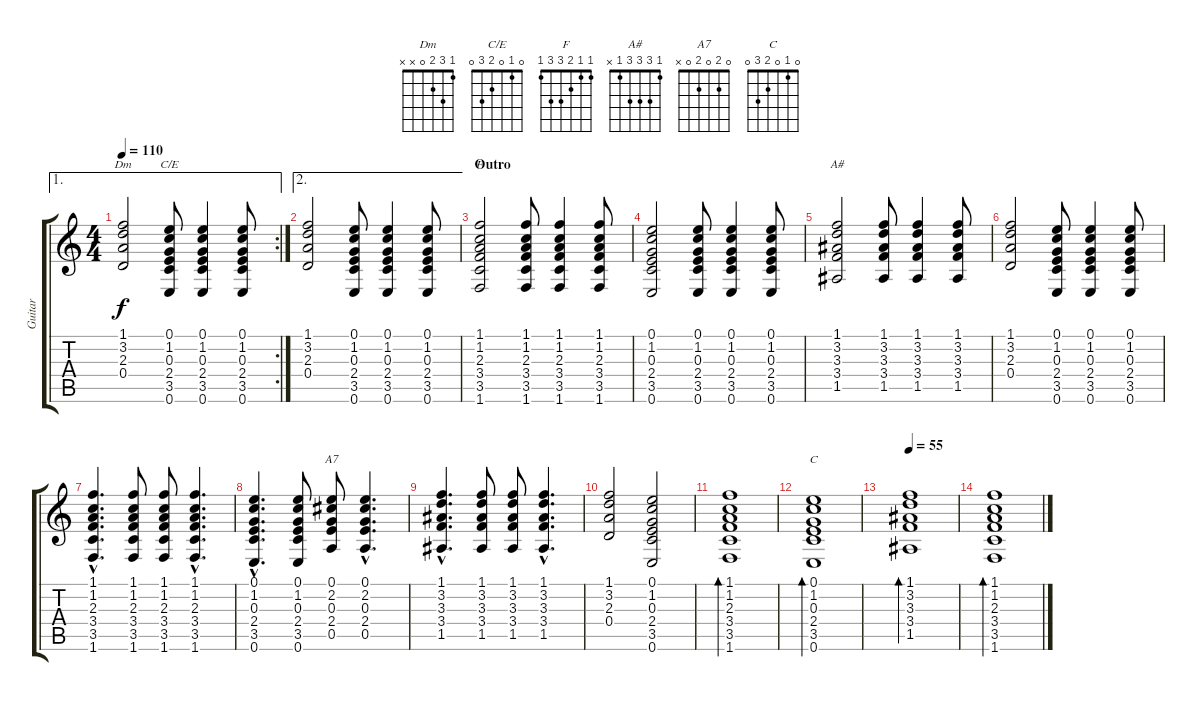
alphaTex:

\track ("Guitar" "Guitar") {instrument acousticguitarsteel}
\staff {score tabs}
\tuning (E4 B3 G3 D3 A2 E2) {hide}
\chord ("Dm" 1 3 2 0 x x)
\chord ("C/E" 0 1 0 2 3 0)
\chord ("F" 1 1 2 3 3 1)
\chord ("A#" 1 3 3 3 1 x)
\chord ("A7" 0 2 0 2 0 x)
\chord ("C" 0 1 0 2 3 0)
\ae 1
\rc 2
\ts (4 4)
\tempo 110
\clef g2
\ks c
(1.1 3.2 2.3 0.4).2{ch "Dm" dy f} (0.1 1.2 0.3 2.4 3.5 0.6).8{ch "C/E"} (0.1 1.2 0.3 2.4 3.5 0.6).4 (0.1 1.2 0.3 2.4 3.5 0.6).8 |
\ae 2
(1.1 3.2 2.3 0.4).2 (0.1 1.2 0.3 2.4 3.5 0.6).8 (0.1 1.2 0.3 2.4 3.5 0.6).4 (0.1 1.2 0.3 2.4 3.5 0.6).8 |
\section ("" "Outro")
(1.1 1.2 2.3 3.4 3.5 1.6).2{ch "F"} (1.1 1.2 2.3 3.4 3.5 1.6).8 (1.1 1.2 2.3 3.4 3.5 1.6).4 (1.1 1.2 2.3 3.4 3.5 1.6).8 |
(0.1 1.2 0.3 2.4 3.5 0.6).2 (0.1 1.2 0.3 2.4 3.5 0.6).8 (0.1 1.2 0.3 2.4 3.5 0.6).4 (0.1 1.2 0.3 2.4 3.5 0.6).8 |
(1.1 3.2 3.3 3.4 1.5).2{ch "A#"} (1.1 3.2 3.3 3.4 1.5).8 (1.1 3.2 3.3 3.4 1.5).4 (1.1 3.2 3.3 3.4 1.5).8 |
(1.1 3.2 2.3 0.4).2 (0.1 1.2 0.3 2.4 3.5 0.6).8 (0.1 1.2 0.3 2.4 3.5 0.6).4 (0.1 1.2 0.3 2.4 3.5 0.6).8 |
(1.1{hac} 1.2{hac} 2.3{hac} 3.4{hac} 3.5{hac} 1.6{hac}).4{d} (1.1 1.2 2.3 3.4 3.5 1.6).8 (1.1 1.2 2.3 3.4 3.5 1.6).8 (1.1{hac} 1.2{hac} 2.3{hac} 3.4{hac} 3.5{hac} 1.6{hac}).4{d} |
(0.1{hac} 1.2{hac} 0.3{hac} 2.4{hac} 3.5{hac} 0.6{hac}).4{d} (0.1 1.2 0.3 2.4 3.5 0.6).8 (0.1 2.2 0.3 2.4 0.5).8{ch "A7"} (0.1{hac} 2.2{hac} 0.3{hac} 2.4{hac} 0.5{hac}).4{d} |
(1.1{hac} 3.2{hac} 3.3{hac} 3.4{hac} 1.5{hac}).4{d} (1.1 3.2 3.3 3.4 1.5).8 (1.1 3.2 3.3 3.4 1.5).8 (1.1{hac} 3.2{hac} 3.3{hac} 3.4{hac} 1.5{hac}).4{d} |
(1.1 3.2 2.3 0.4).2 (0.1 1.2 0.3 2.4 3.5 0.6).2 |
(1.1 1.2 2.3 3.4 3.5 1.6).1{bd 480} |
(0.1 1.2 0.3 2.4 3.5 0.6).1{bd 480 ch "C"} |
\tempo 55
(1.1 3.2 3.3 3.4 1.5).1{bd 480} |
(1.1 1.2 2.3 3.4 3.5 1.6).1{bd 480}
